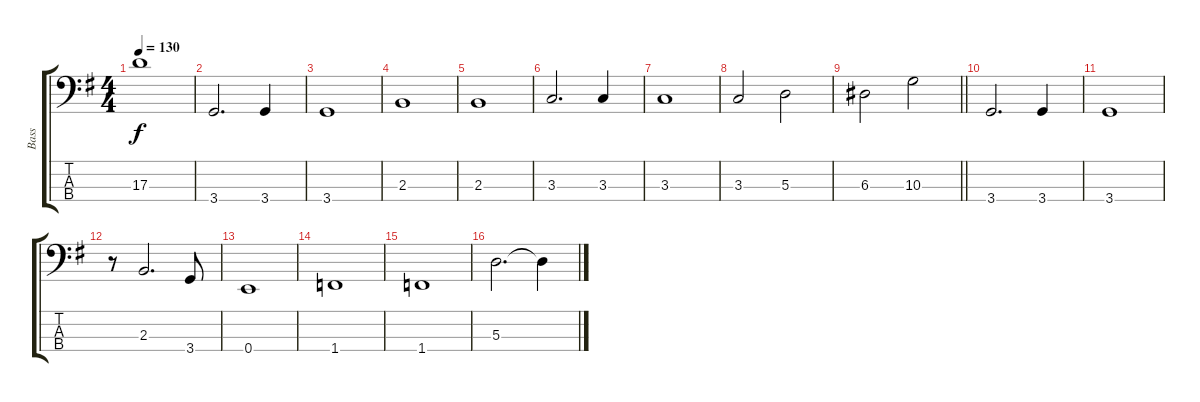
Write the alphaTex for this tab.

\track ("Bass" "Bass") {instrument electricbassfinger}
\staff {score tabs}
\tuning (G2 D2 A1 E1) {hide}
\ts (4 4)
\tempo 130
\clef f4
\ks g
17.3.1{dy f} |
3.4.2{d} 3.4.4 |
3.4.1 |
2.3.1 |
2.3.1 |
3.3.2{d} 3.3.4 |
3.3.1 |
3.3.2 5.3.2 |
\barLineRight lightlight
6.3.2 10.3.2 |
3.4.2{d} 3.4.4 |
3.4.1 |
r.8 2.3.2{d} 3.4.8 |
0.4.1 |
1.4.1 |
1.4.1 |
5.3.2{d} 5.3{ss t}.4
